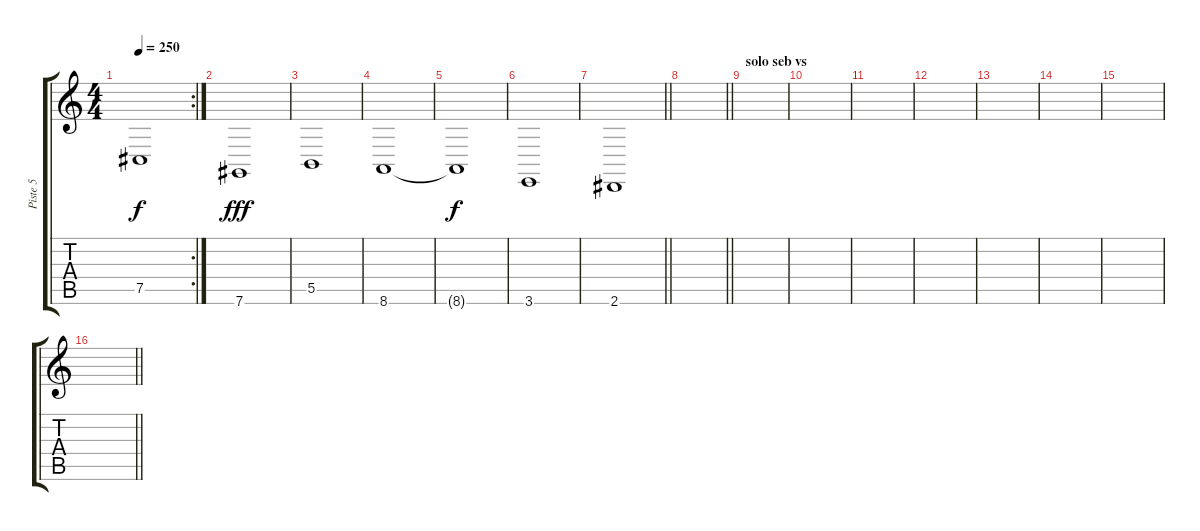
\track ("Piste 5" "Piste 5") {instrument stringensemble1}
\staff {score tabs}
\tuning (Db4 Ab3 E3 B2 Gb2 Db2) {hide}
\rc 2
\ts (4 4)
\tempo 250
\clef g2
\ks c
7.5{t}.1{dy f} |
7.6.1{dy fff} |
5.5.1 |
8.6.1 |
8.6{t}.1{dy f} |
3.6.1 |
\barLineRight lightlight
2.6.1 |
\barLineRight lightlight
|
\section ("" "solo seb vs")
|
|
|
|
|
|
|
\barLineRight lightlight
